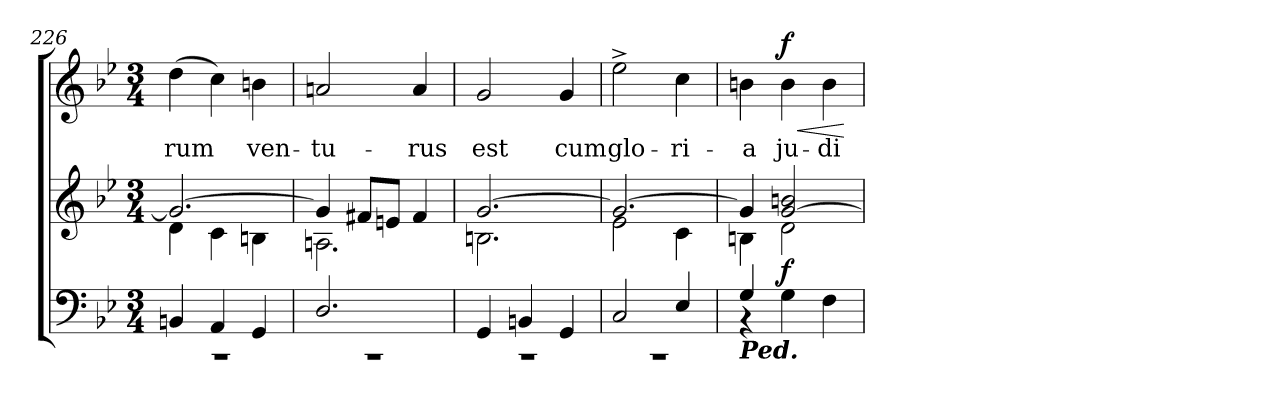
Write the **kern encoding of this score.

**kern	**kern	**dynam	**kern	**text	**dynam
*part2	*part2	*part2	*part1	*part1	*part1
*staff3	*staff2	*staff2/3	*staff1	*staff1	*staff1
*clefF4	*clefG2	*	*clefG2	*	*
*	*	*	*ITrd7c12	*	*
*k[b-e-]	*k[b-e-]	*	*k[b-e-]	*	*
*B-:	*B-:	*	*B-:	*	*
*M3/4	*M3/4	*	*M3/4	*	*
=226	=226	=226	=226	=226	=226
*^	*	*	*	*	*
!	!LO:N:vis=1	!	!	!	!LO:LY:b	!
*	*	*^	*	*	*	*
4BBn/	2.rDD	2.g/_	4d\	.	(>4d\	-rum	.
4AA/	.	.	4c\	.	4c\)	.	.
!	!	!	!	!	!	!LO:LY:b	!
4GG/	.	.	4Bn\	.	4Bn\	ven-	.
=227	=227	=227	=227	=227	=227	=227	=227
!	!LO:N:vis=1	!	!	!	!	!LO:LY:b	!
2.D/	2.rDD	4g/]	2.An\	.	2An/	-tu-	.
.	.	8f#X/L	.	.	.	.	.
.	.	8en/J	.	.	.	.	.
!	!	!	!	!	!	!LO:LY:b	!
.	.	4f#/	.	.	4A/	-rus	.
=228	=228	=228	=228	=228	=228	=228	=228
!	!LO:N:vis=1	!	!	!	!	!LO:LY:b	!
4GG/	2.rDD	[>2.g/	2.Bn\	.	2G/	est	.
4BBn/	.	.	.	.	.	.	.
!	!	!	!	!	!	!LO:LY:b	!
4GG/	.	.	.	.	4G/	cum	.
=229	=229	=229	=229	=229	=229	=229	=229
!	!LO:N:vis=1	!	!	!	!	!LO:LY:b	!
2C/	2.rDD	2.g/_	2e-\	.	2e-^>\	glo-	.
!	!	!	!	!	!	!LO:LY:b	!
4E-/	.	.	4c\	.	4c\	-ri-	.
=230	=230	=230	=230	=230	=230	=230	=230
!LO:TX:b:Bi:t=Ped.	!	!	!	!	!	!	!
!	!	!	!	!	!	!LO:LY:b	!
4G/	4rBB	4g/]	4Bn\	.	4Bn\	-a	.
!	!	!	!	!LO:DY:b	!	!LO:LY:b	!LO:HP:b
!	!	!	!	!	!	!	!LO:DY:n=1:a
2ryy	4G\	[>2g/ 2bn/	2d\	f	4B\	ju-	< f
!	!	!	!	!	!	!LO:LY:b	!
.	4F\	.	.	.	4B\	-di-	.
*v	*v	*	*	*	*	*	*
*	*v	*v	*	*	*	*
.	.	.	.	.	[
=	=	=	=	=	=
*-	*-	*-	*-	*-	*-
